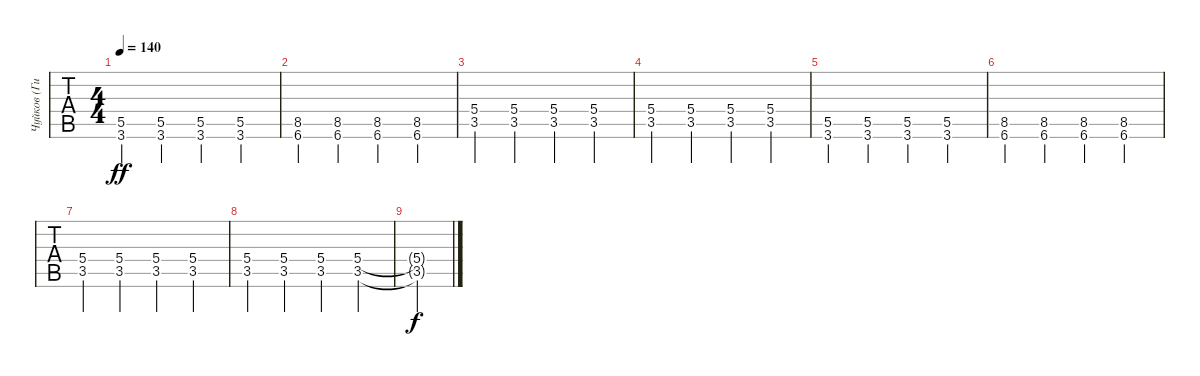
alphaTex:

\track ("Чуйков (Гитара)" "Чуйков (Ги") {instrument overdrivenguitar}
\staff {tabs}
\tuning (E4 B3 G3 D3 A2 E2) {hide}
\ts (4 4)
\tempo 140
\clef g2
\ks c
(5.5 3.6).4{dy ff volume 7} (5.5 3.6).4 (5.5 3.6).4 (5.5 3.6).4 |
(8.5 6.6).4 (8.5 6.6).4 (8.5 6.6).4 (8.5 6.6).4 |
(5.4 3.5).4 (5.4 3.5).4 (5.4 3.5).4 (5.4 3.5).4 |
(5.4 3.5).4 (5.4 3.5).4 (5.4 3.5).4 (5.4 3.5).4 |
(5.5 3.6).4{volume 7} (5.5 3.6).4 (5.5 3.6).4 (5.5 3.6).4 |
(8.5 6.6).4 (8.5 6.6).4 (8.5 6.6).4 (8.5 6.6).4 |
(5.4 3.5).4 (5.4 3.5).4 (5.4 3.5).4 (5.4 3.5).4 |
(5.4 3.5).4 (5.4 3.5).4 (5.4 3.5).4 (5.4 3.5).4 |
(5.4{t} 3.5{t}).4{dy f}
